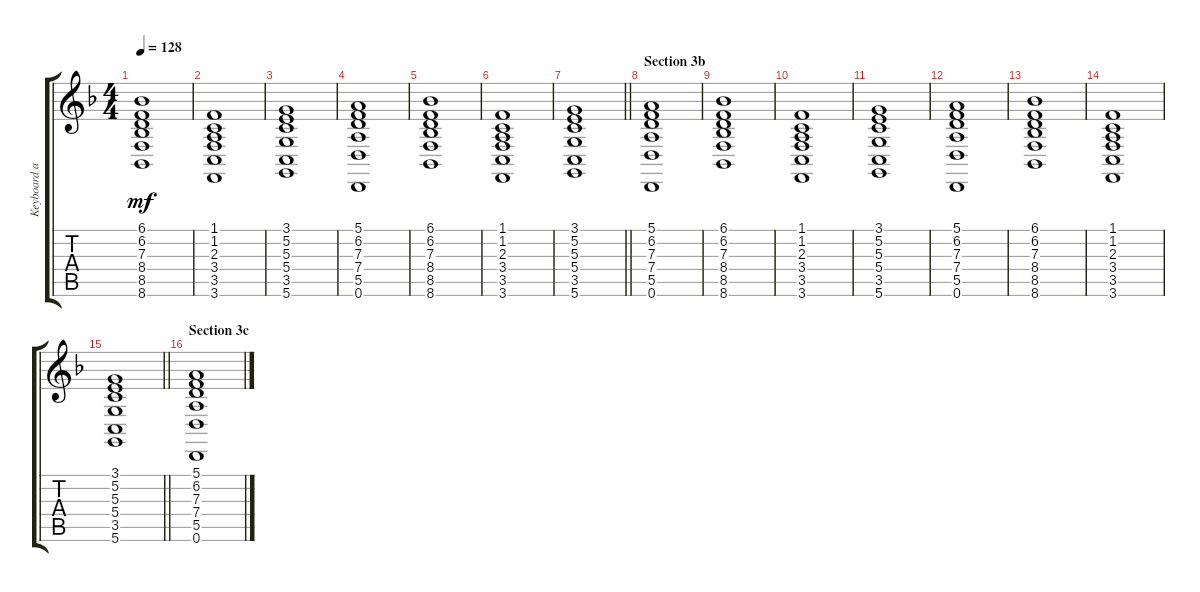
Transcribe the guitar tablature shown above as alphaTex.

\track ("Keyboard a" "Keyboard a") {instrument pad8sweep}
\staff {score tabs}
\tuning (E4 B3 G3 D3 A2 D2) {hide}
\ts (4 4)
\tempo 128
\clef g2
\ks f
(6.1 6.2 7.3 8.4 8.5 8.6).1{dy mf} |
(1.1 1.2 2.3 3.4 3.5 3.6).1 |
(3.1 5.2 5.3 5.4 3.5 5.6).1 |
(5.1 6.2 7.3 7.4 5.5 0.6).1 |
(6.1 6.2 7.3 8.4 8.5 8.6).1 |
(1.1 1.2 2.3 3.4 3.5 3.6).1 |
\barLineRight lightlight
(3.1 5.2 5.3 5.4 3.5 5.6).1 |
\section ("" "Section 3b")
(5.1 6.2 7.3 7.4 5.5 0.6).1 |
(6.1 6.2 7.3 8.4 8.5 8.6).1 |
(1.1 1.2 2.3 3.4 3.5 3.6).1 |
(3.1 5.2 5.3 5.4 3.5 5.6).1 |
(5.1 6.2 7.3 7.4 5.5 0.6).1 |
(6.1 6.2 7.3 8.4 8.5 8.6).1 |
(1.1 1.2 2.3 3.4 3.5 3.6).1 |
\barLineRight lightlight
(3.1 5.2 5.3 5.4 3.5 5.6).1 |
\section ("" "Section 3c")
(5.1 6.2 7.3 7.4 5.5 0.6).1
